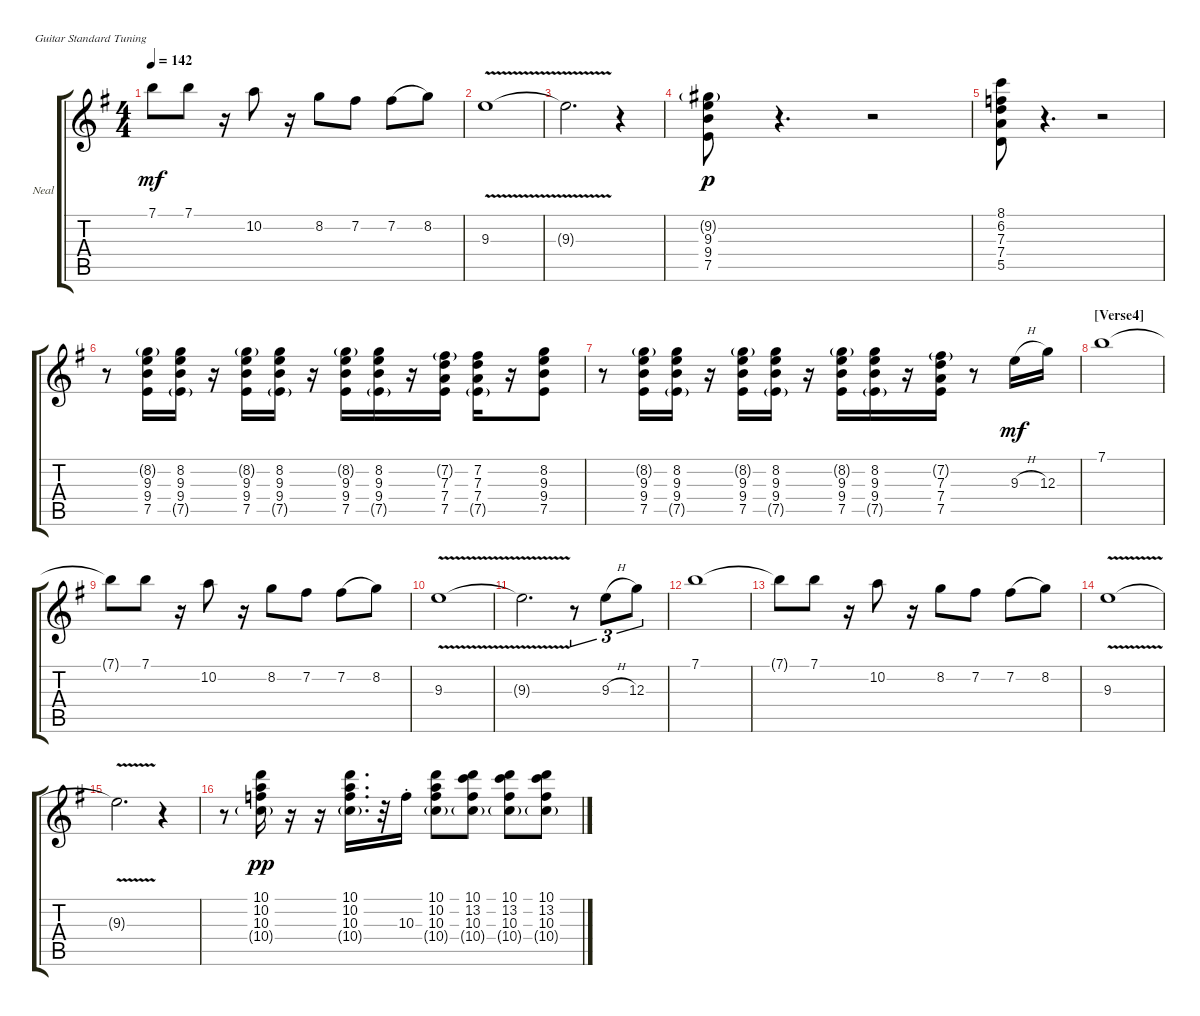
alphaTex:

\bracketExtendMode groupsimilarinstruments
\firstSystemTrackNameOrientation horizontal
\otherSystemsTrackNameOrientation horizontal
\track ("Guitar - Neal Schon" "Neal") {instrument electricguitarclean}
\staff {score tabs}
\tuning (E4 B3 G3 D3 A2 E2)
\ts (4 4)
\tempo 142
\clef g2
\ks eminor
7.1{t}.8{dy mf} 7.1.8 r.16 10.2.8 r.16 8.2.8 7.2.8 7.2.8{legatoorigin} 8.2.8 |
9.3{v}.1 |
9.3{v t}.2{d} r.4 |
(7.5 9.4 9.3 9.2{g}).8{dy p} r.4{d} r.2 |
(5.5 7.4 7.3 8.1 6.2).8 r.4{d} r.2 |
r.8 (9.3 8.2{g} 9.4 7.5).16 (9.3 8.2 9.4 7.5{g}).16 r.16 (9.3 8.2{g} 9.4 7.5).16 (9.3 8.2 9.4 7.5{g}).16 r.16 (9.3 8.2{g} 9.4 7.5).16 (9.3 8.2 9.4 7.5{g}).16 r.16 (7.2{g} 7.3 7.4 7.5).16 (7.2 7.3 7.4 7.5{g}).16 r.16 (9.3 8.2 9.4 7.5).8 |
r.8 (9.3 8.2{g} 9.4 7.5).16 (9.3 8.2 9.4 7.5{g}).16 r.16 (9.3 8.2{g} 9.4 7.5).16 (9.3 8.2 9.4 7.5{g}).16 r.16 (9.3 8.2{g} 9.4 7.5).16 (9.3 8.2 9.4 7.5{g}).16 r.16 (7.2{g} 7.3 7.4 7.5).16 r.8 9.3{h}.16{dy mf} 12.3.16 |
\section ("" "[Verse4] ")
7.1.1 |
7.1{t}.8 7.1.8 r.16 10.2.8 r.16 8.2.8 7.2.8 7.2.8{legatoorigin} 8.2.8 |
9.3{v}.1 |
9.3{v t}.2{d} r.8{tu (3 2)} 9.3{h}.8{tu (3 2)} 12.3.8{tu (3 2)} |
7.1.1 |
7.1{t}.8 7.1.8 r.16 10.2.8 r.16 8.2.8 7.2.8 7.2.8{legatoorigin} 8.2.8 |
9.3{v}.1 |
9.3{v t}.2{d} r.4 |
r.8 (10.1 10.2 10.3 10.4{g}).16{dy pp} r.16 r.16 (10.1 10.2 10.3 10.4{g}).16{d} r.32 10.3{st}.16 (10.1 10.2 10.3 10.4{g}).8 (10.1 13.2 10.3 10.4{g}).8 (10.1 13.2 10.3 10.4{g}).8 (10.1 13.2 10.3 10.4{g}).8
